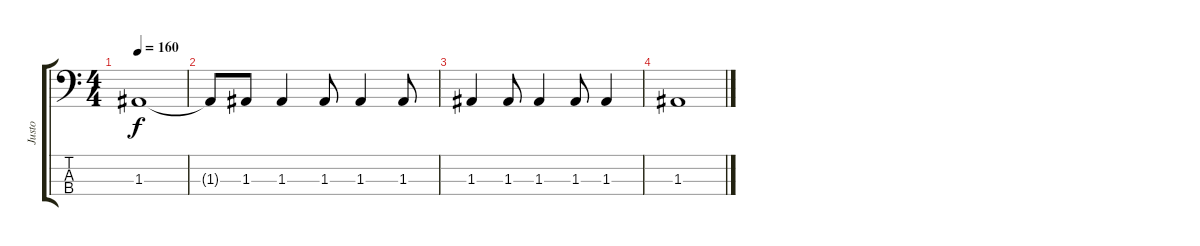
\track ("Justo" "Justo") {instrument electricbasspick}
\staff {score tabs}
\tuning (G2 D2 A1 E1) {hide}
\ts (4 4)
\tempo 160
\clef f4
\ks c
1.3{t}.1{dy f} |
1.3{t}.8 1.3.8 1.3.4 1.3.8 1.3.4 1.3.8 |
1.3.4 1.3.8 1.3.4 1.3.8 1.3.4 |
1.3.1
